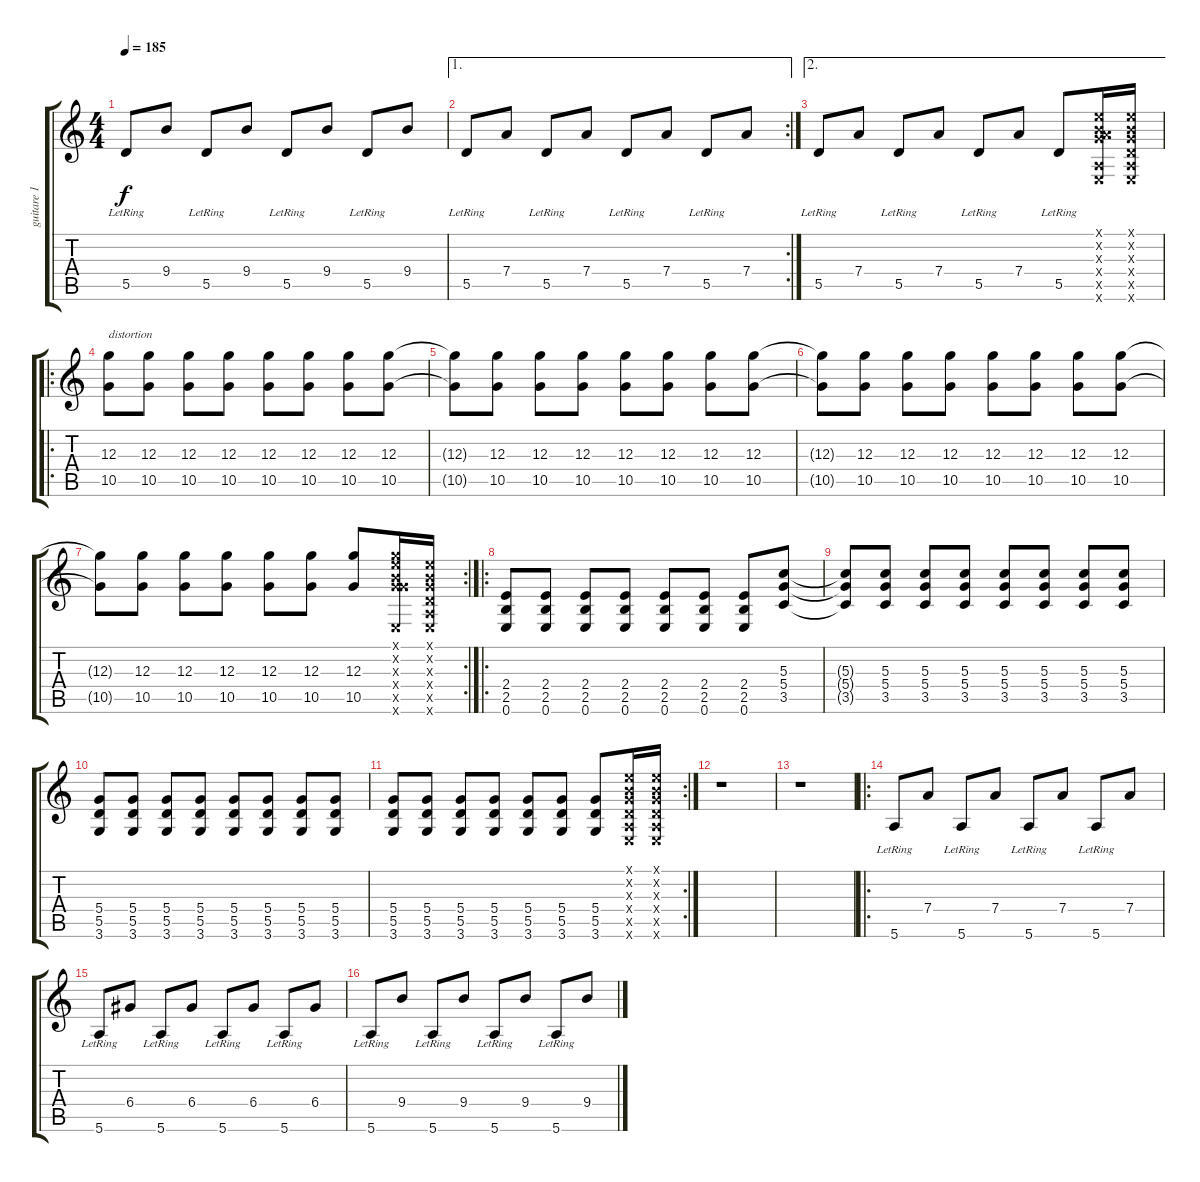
\track ("guitare 1" "guitare 1") {instrument overdrivenguitar}
\staff {score tabs}
\tuning (E4 B3 G3 D3 A2 E2) {hide}
\ts (4 4)
\tempo 185
\clef g2
\ks c
5.5{lr}.8{dy f} 9.4.8 5.5{lr}.8 9.4.8 5.5{lr}.8 9.4.8 5.5{lr}.8 9.4.8 |
\ae 1
\rc 2
5.5{lr}.8 7.4.8 5.5{lr}.8 7.4.8 5.5{lr}.8 7.4.8 5.5{lr}.8 7.4.8 |
\ae 2
5.5{lr}.8 7.4.8 5.5{lr}.8 7.4.8 5.5{lr}.8 7.4.8 5.5{lr}.8 (0.1{x} 0.2{x} 0.3{x} 7.4{x} 0.5{x} 0.6{x}).16 (0.1{x} 0.2{x} 0.3{x} 0.4{x} 0.5{x} 0.6{x}).16 |
\ro
(12.3 10.5).8{txt "distortion" instrument distortionguitar} (12.3 10.5).8 (12.3 10.5).8 (12.3 10.5).8 (12.3 10.5).8 (12.3 10.5).8 (12.3 10.5).8 (12.3 10.5).8 |
(12.3{t} 10.5{t}).8 (12.3 10.5).8 (12.3 10.5).8 (12.3 10.5).8 (12.3 10.5).8 (12.3 10.5).8 (12.3 10.5).8 (12.3 10.5).8 |
(12.3{t} 10.5{t}).8 (12.3 10.5).8 (12.3 10.5).8 (12.3 10.5).8 (12.3 10.5).8 (12.3 10.5).8 (12.3 10.5).8 (12.3 10.5).8 |
\rc 2
(12.3{t} 10.5{t}).8 (12.3 10.5).8 (12.3 10.5).8 (12.3 10.5).8 (12.3 10.5).8 (12.3 10.5).8 (12.3 10.5).8 (0.1{x} 0.2{x} 12.3{x} 5.4{x} 10.5{x} 0.6{x}).16 (0.1{x} 0.2{x} 0.3{x} 0.4{x} 0.5{x} 0.6{x}).16 |
\ro
(2.4 2.5 0.6).8 (2.4 2.5 0.6).8 (2.4 2.5 0.6).8 (2.4 2.5 0.6).8 (2.4 2.5 0.6).8 (2.4 2.5 0.6).8 (2.4 2.5 0.6).8 (5.3 5.4 3.5).8 |
(5.3{t} 5.4{t} 3.5{t}).8 (5.3 5.4 3.5).8 (5.3 5.4 3.5).8 (5.3 5.4 3.5).8 (5.3 5.4 3.5).8 (5.3 5.4 3.5).8 (5.3 5.4 3.5).8 (5.3 5.4 3.5).8 |
(5.4 5.5 3.6).8 (5.4 5.5 3.6).8 (5.4 5.5 3.6).8 (5.4 5.5 3.6).8 (5.4 5.5 3.6).8 (5.4 5.5 3.6).8 (5.4 5.5 3.6).8 (5.4 5.5 3.6).8 |
\rc 2
(5.4 5.5 3.6).8 (5.4 5.5 3.6).8 (5.4 5.5 3.6).8 (5.4 5.5 3.6).8 (5.4 5.5 3.6).8 (5.4 5.5 3.6).8 (5.4 5.5 3.6).8 (0.1{x} 0.2{x} 0.3{x} 0.4{x} 0.5{x} 0.6{x}).16 (0.1{x} 0.2{x} 0.3{x} 0.4{x} 0.5{x} 0.6{x}).16 |
r.1 |
r.1 |
\ro
5.6{lr}.8 7.4.8 5.6{lr}.8 7.4.8 5.6{lr}.8 7.4.8 5.6{lr}.8 7.4.8 |
5.6{lr}.8 6.4.8 5.6{lr}.8 6.4.8 5.6{lr}.8 6.4.8 5.6{lr}.8 6.4.8 |
5.6{lr}.8 9.4.8 5.6{lr}.8 9.4.8 5.6{lr}.8 9.4.8 5.6{lr}.8 9.4.8
